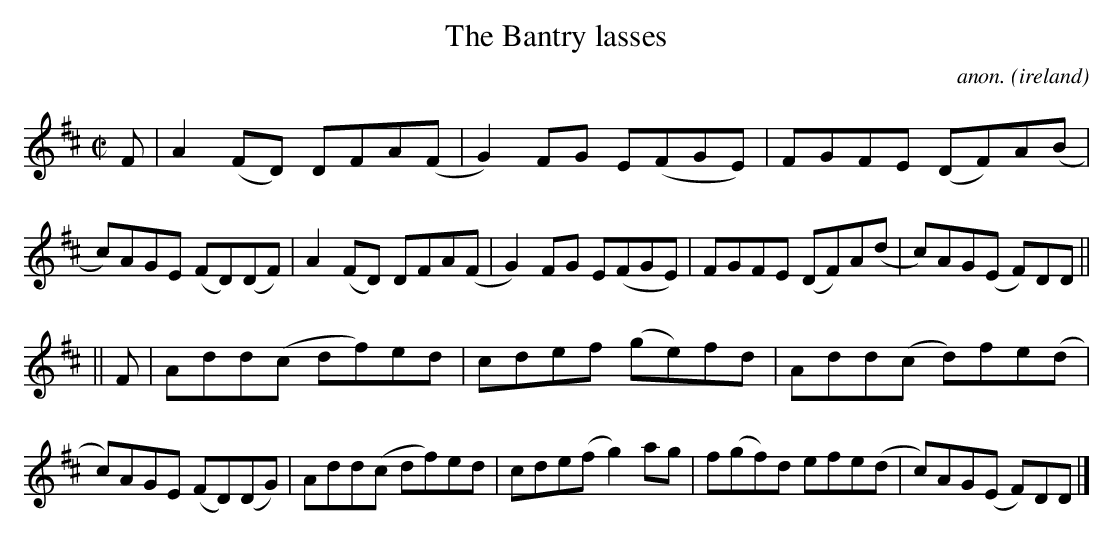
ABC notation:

X:1
T:The Bantry lasses
O:ireland
C:anon.
M:C|
L:1/8
K:D
F|A2(FD) DFA(F|G2)FG E(FGE)|FGFE (DF)A(B|c)AGE (FD)(DF)|A2(FD) DFA(F|G2)FG E(FGE)|FGFE (DF)A(d|c)AG(E F)DD||
||F|Add(c df)ed|cdef (ge)fd|Add(c d)fe(d|c)AGE (FD)(DG)|Add(c df)ed|cde(f g2)ag|f(gf)d efe(d|c)AG(E F)DD|]
